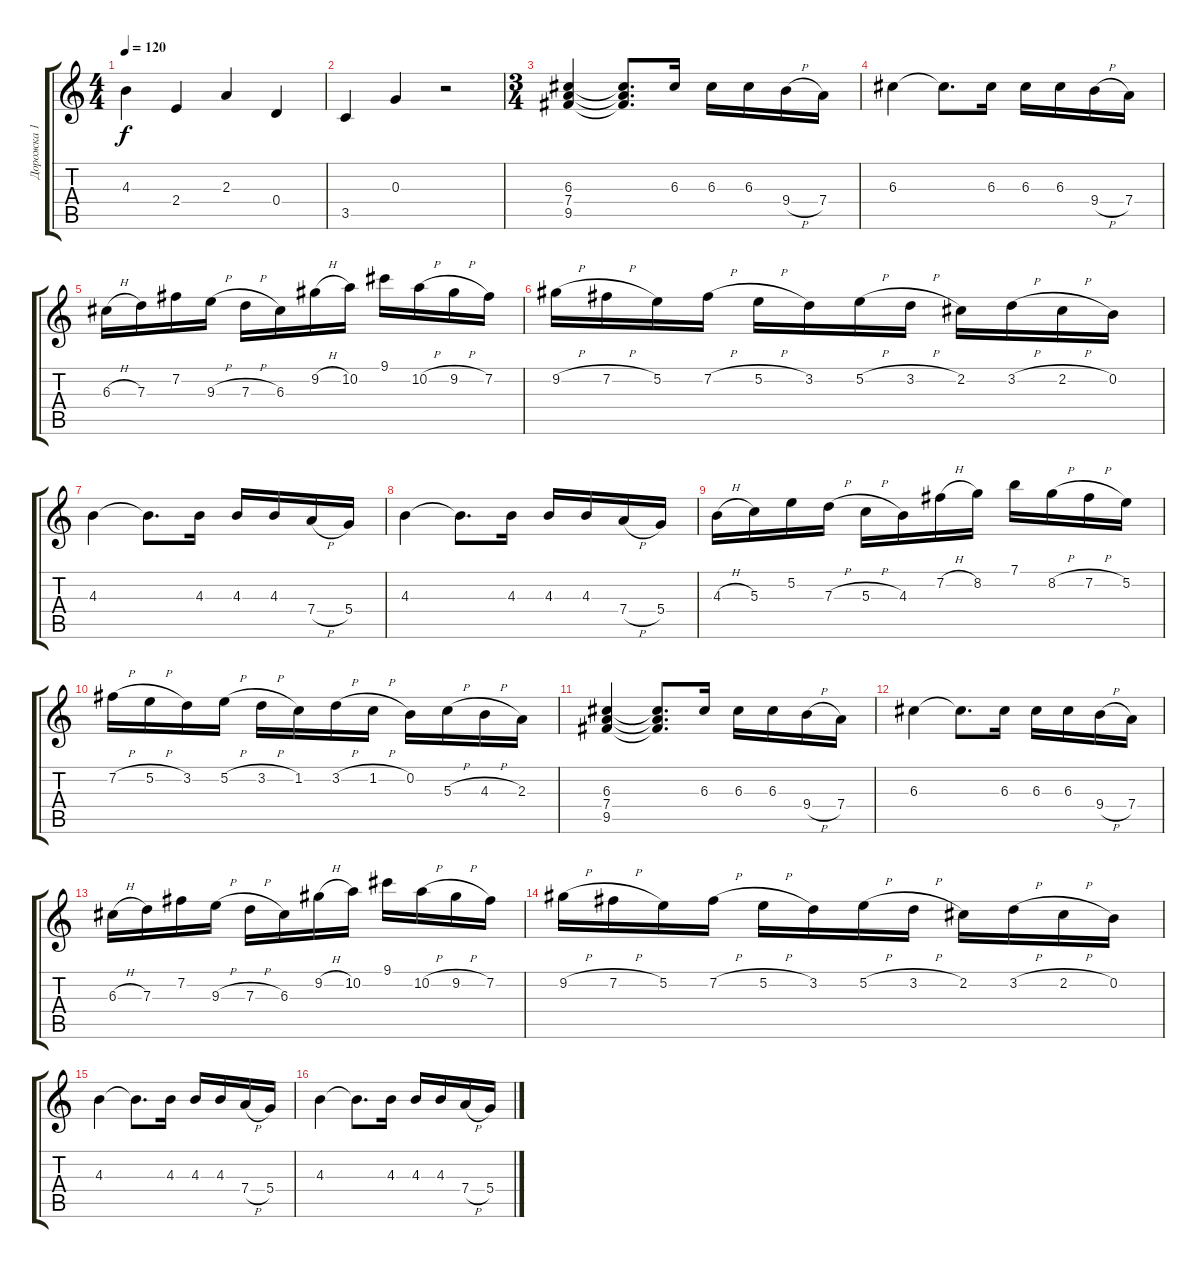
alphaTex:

\track ("Дорожка 1" "Дорожка 1") {instrument acousticguitarsteel}
\staff {score tabs}
\tuning (E4 B3 G3 D3 A2 E2) {hide}
\ts (4 4)
\tempo 120
\clef g2
\ks c
4.3.4{dy f} 2.4.4 2.3.4 0.4.4 |
3.5.4 0.3.4 r.2 |
\ts (3 4)
(6.3 7.4 9.5).4 (6.3{t} 7.4{t} 9.5{t}).8{d} 6.3.16 6.3.16 6.3.16 9.4{h}.16 7.4.16 |
6.3.4 6.3{t}.8{d} 6.3.16 6.3.16 6.3.16 9.4{h}.16 7.4.16 |
6.3{h}.16 7.3.16 7.2.16 9.3{h}.16 7.3{h}.16 6.3.16 9.2{h}.16 10.2.16 9.1.16 10.2{h}.16 9.2{h}.16 7.2.16 |
9.2{h}.16 7.2{h}.16 5.2.16 7.2{h}.16 5.2{h}.16 3.2.16 5.2{h}.16 3.2{h}.16 2.2.16 3.2{h}.16 2.2{h}.16 0.2.16 |
4.3.4 4.3{t}.8{d} 4.3.16 4.3.16 4.3.16 7.4{h}.16 5.4.16 |
4.3.4 4.3{t}.8{d} 4.3.16 4.3.16 4.3.16 7.4{h}.16 5.4.16 |
4.3{h}.16 5.3.16 5.2.16 7.3{h}.16 5.3{h}.16 4.3.16 7.2{h}.16 8.2.16 7.1.16 8.2{h}.16 7.2{h}.16 5.2.16 |
7.2{h}.16 5.2{h}.16 3.2.16 5.2{h}.16 3.2{h}.16 1.2.16 3.2{h}.16 1.2{h}.16 0.2.16 5.3{h}.16 4.3{h}.16 2.3.16 |
(6.3 7.4 9.5).4 (6.3{t} 7.4{t} 9.5{t}).8{d} 6.3.16 6.3.16 6.3.16 9.4{h}.16 7.4.16 |
6.3.4 6.3{t}.8{d} 6.3.16 6.3.16 6.3.16 9.4{h}.16 7.4.16 |
6.3{h}.16 7.3.16 7.2.16 9.3{h}.16 7.3{h}.16 6.3.16 9.2{h}.16 10.2.16 9.1.16 10.2{h}.16 9.2{h}.16 7.2.16 |
9.2{h}.16 7.2{h}.16 5.2.16 7.2{h}.16 5.2{h}.16 3.2.16 5.2{h}.16 3.2{h}.16 2.2.16 3.2{h}.16 2.2{h}.16 0.2.16 |
4.3.4 4.3{t}.8{d} 4.3.16 4.3.16 4.3.16 7.4{h}.16 5.4.16 |
4.3.4 4.3{t}.8{d} 4.3.16 4.3.16 4.3.16 7.4{h}.16 5.4.16
